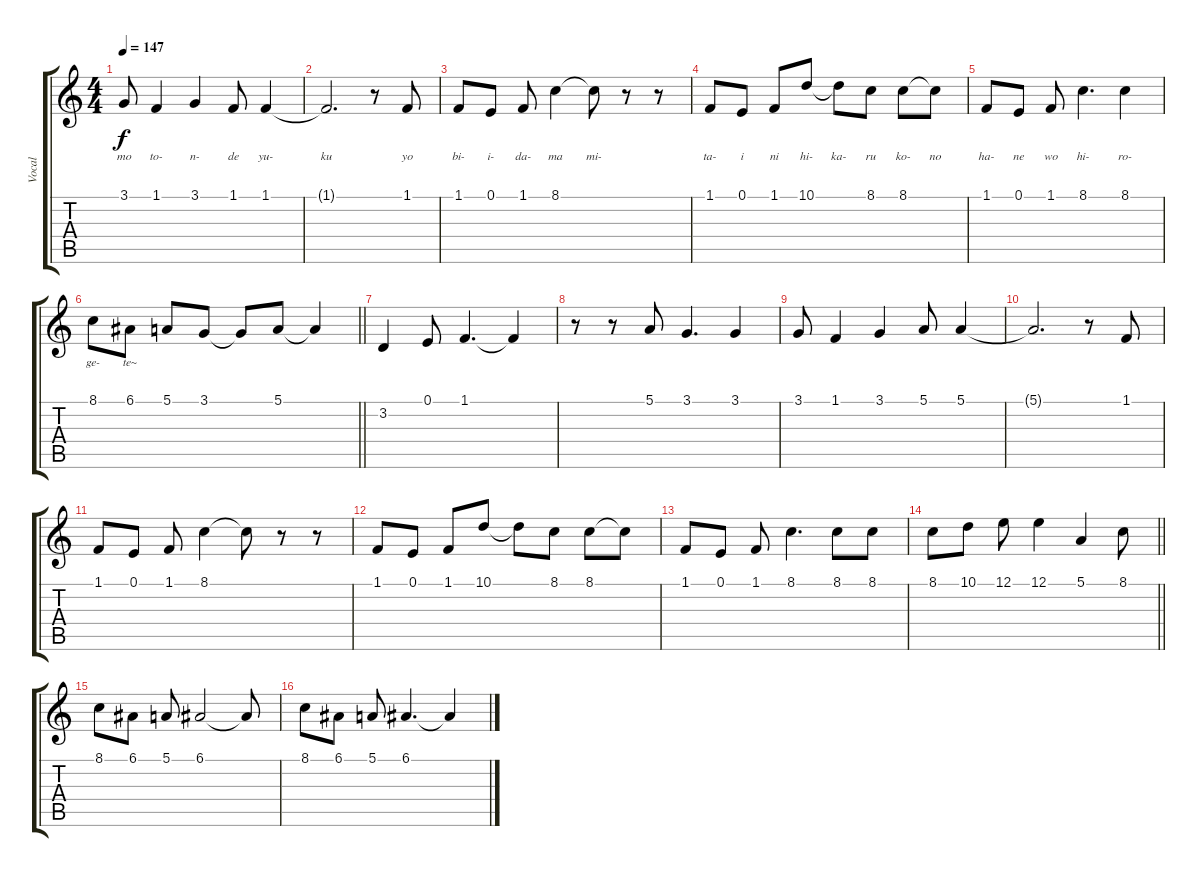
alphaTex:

\track ("Vocal" "Vocal") {instrument clarinet}
\staff {score tabs}
\tuning (E4 B3 G3 D3 A2 E2) {hide}
\ts (4 4)
\tempo 147
\clef g2
\ks c
3.1.8{lyrics (0 "mo") lyrics (1 "") lyrics (2 "") lyrics (3 "") lyrics (4 "") dy f} 1.1.4{lyrics (0 "to-") lyrics (1 "") lyrics (2 "") lyrics (3 "") lyrics (4 "")} 3.1.4{lyrics (0 "n-") lyrics (1 "") lyrics (2 "") lyrics (3 "") lyrics (4 "")} 1.1.8{lyrics (0 "de") lyrics (1 "") lyrics (2 "") lyrics (3 "") lyrics (4 "")} 1.1.4{lyrics (0 "yu-") lyrics (1 "") lyrics (2 "") lyrics (3 "") lyrics (4 "")} |
1.1{t}.2{d lyrics (0 "ku") lyrics (1 "") lyrics (2 "") lyrics (3 "") lyrics (4 "")} r.8 1.1.8{lyrics (0 "yo") lyrics (1 "") lyrics (2 "") lyrics (3 "") lyrics (4 "")} |
1.1.8{lyrics (0 "bi-") lyrics (1 "") lyrics (2 "") lyrics (3 "") lyrics (4 "")} 0.1.8{lyrics (0 "i-") lyrics (1 "") lyrics (2 "") lyrics (3 "") lyrics (4 "")} 1.1.8{lyrics (0 "da-") lyrics (1 "") lyrics (2 "") lyrics (3 "") lyrics (4 "")} 8.1.4{lyrics (0 "ma") lyrics (1 "") lyrics (2 "") lyrics (3 "") lyrics (4 "")} 8.1{t}.8{lyrics (0 "mi-") lyrics (1 "") lyrics (2 "") lyrics (3 "") lyrics (4 "")} r.8 r.8 |
1.1.8{lyrics (0 "ta-") lyrics (1 "") lyrics (2 "") lyrics (3 "") lyrics (4 "")} 0.1.8{lyrics (0 "i") lyrics (1 "") lyrics (2 "") lyrics (3 "") lyrics (4 "")} 1.1.8{lyrics (0 "ni") lyrics (1 "") lyrics (2 "") lyrics (3 "") lyrics (4 "")} 10.1.8{lyrics (0 "hi-") lyrics (1 "") lyrics (2 "") lyrics (3 "") lyrics (4 "")} 10.1{t}.8{lyrics (0 "ka-") lyrics (1 "") lyrics (2 "") lyrics (3 "") lyrics (4 "")} 8.1.8{lyrics (0 "ru") lyrics (1 "") lyrics (2 "") lyrics (3 "") lyrics (4 "")} 8.1.8{lyrics (0 "ko-") lyrics (1 "") lyrics (2 "") lyrics (3 "") lyrics (4 "")} 8.1{t}.8{lyrics (0 "no") lyrics (1 "") lyrics (2 "") lyrics (3 "") lyrics (4 "")} |
1.1.8{lyrics (0 "ha-") lyrics (1 "") lyrics (2 "") lyrics (3 "") lyrics (4 "")} 0.1.8{lyrics (0 "ne") lyrics (1 "") lyrics (2 "") lyrics (3 "") lyrics (4 "")} 1.1.8{lyrics (0 "wo") lyrics (1 "") lyrics (2 "") lyrics (3 "") lyrics (4 "")} 8.1.4{d lyrics (0 "hi-") lyrics (1 "") lyrics (2 "") lyrics (3 "") lyrics (4 "")} 8.1.4{lyrics (0 "ro-") lyrics (1 "") lyrics (2 "") lyrics (3 "") lyrics (4 "")} |
\barLineRight lightlight
8.1.8{lyrics (0 "ge-") lyrics (1 "") lyrics (2 "") lyrics (3 "") lyrics (4 "")} 6.1.8{lyrics (0 "te~") lyrics (1 "") lyrics (2 "") lyrics (3 "") lyrics (4 "")} 5.1.8 3.1.8 3.1{t}.8 5.1.8 5.1{t}.4 |
3.2.4 0.1.8 1.1.4{d} 1.1{t}.4 |
r.8 r.8 5.1.8 3.1.4{d} 3.1.4 |
3.1.8 1.1.4 3.1.4 5.1.8 5.1.4 |
5.1{t}.2{d} r.8 1.1.8 |
1.1.8 0.1.8 1.1.8 8.1.4 8.1{t}.8 r.8 r.8 |
1.1.8 0.1.8 1.1.8 10.1.8 10.1{t}.8 8.1.8 8.1.8 8.1{t}.8 |
1.1.8 0.1.8 1.1.8 8.1.4{d} 8.1.8 8.1.8 |
\barLineRight lightlight
8.1.8 10.1.8 12.1.8 12.1.4 5.1.4 8.1.8 |
8.1.8 6.1.8 5.1.8 6.1.2 6.1{t}.8 |
8.1.8 6.1.8 5.1.8 6.1.4{d} 6.1{t}.4
